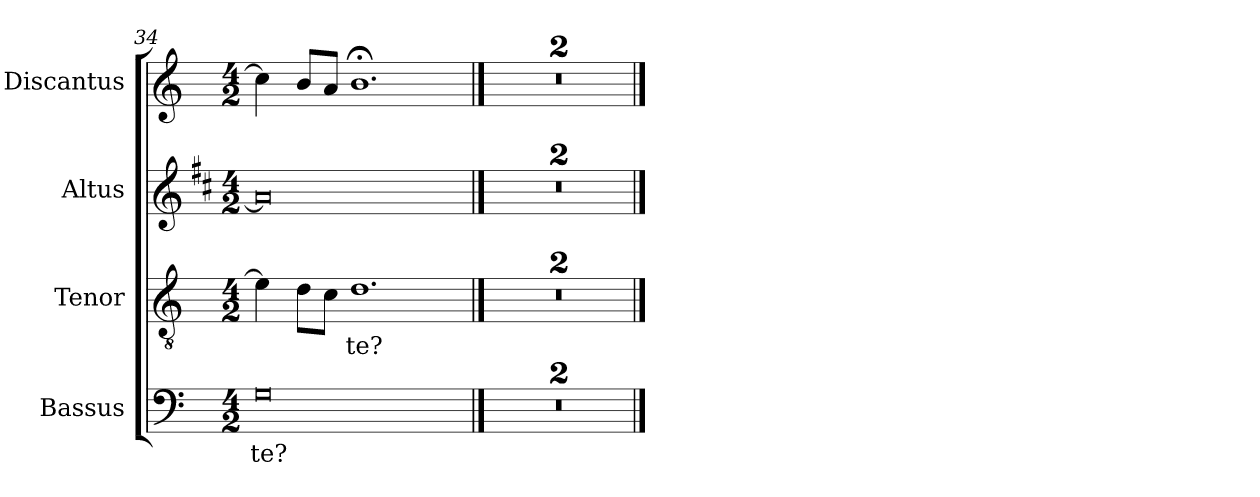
**kern	**text	**kern	**text	**kern	**text	**kern	**text
*part4	*part4	*part3	*part3	*part2	*part2	*part1	*part1
*staff4	*staff4	*staff3	*staff3	*staff2	*staff2	*staff1	*staff1
*I"Bassus	*	*I"Tenor	*	*I"Altus	*	*I"Discantus	*
*I'B	*	*I'T	*	*I'A	*	*I'D	*
*clefF4	*	*clefGv2	*	*clefG2	*	*clefG2	*
*	*	*	*	*ITrd1c2	*	*	*
*k[]	*	*k[]	*	*k[]	*	*k[]	*
*C:	*	*C:	*	*C:	*	*C:	*
*M4/2	*	*M4/2	*	*M4/2	*	*M4/2	*
=34	=34	=34	=34	=34	=34	=34	=34
!	!LO:LY:b	!	!	!	!	!	!
0G	te?	4e\]	.	0g]	.	4cc\]	.
.	.	8d\L	.	.	.	8b/L	.
.	.	8c\J	.	.	.	8a/J	.
!	!	!	!LO:LY:b	!	!	!	!
.	.	1.d	te?	.	.	1.b;<	.
==35	==35	==35	==35	==35	==35	==35	==35
0r	.	0r	.	0r	.	0r	.
=36	=36	=36	=36	=36	=36	=36	=36
0r	.	0r	.	0r	.	0r	.
==	==	==	==	==	==	==	==
*-	*-	*-	*-	*-	*-	*-	*-
